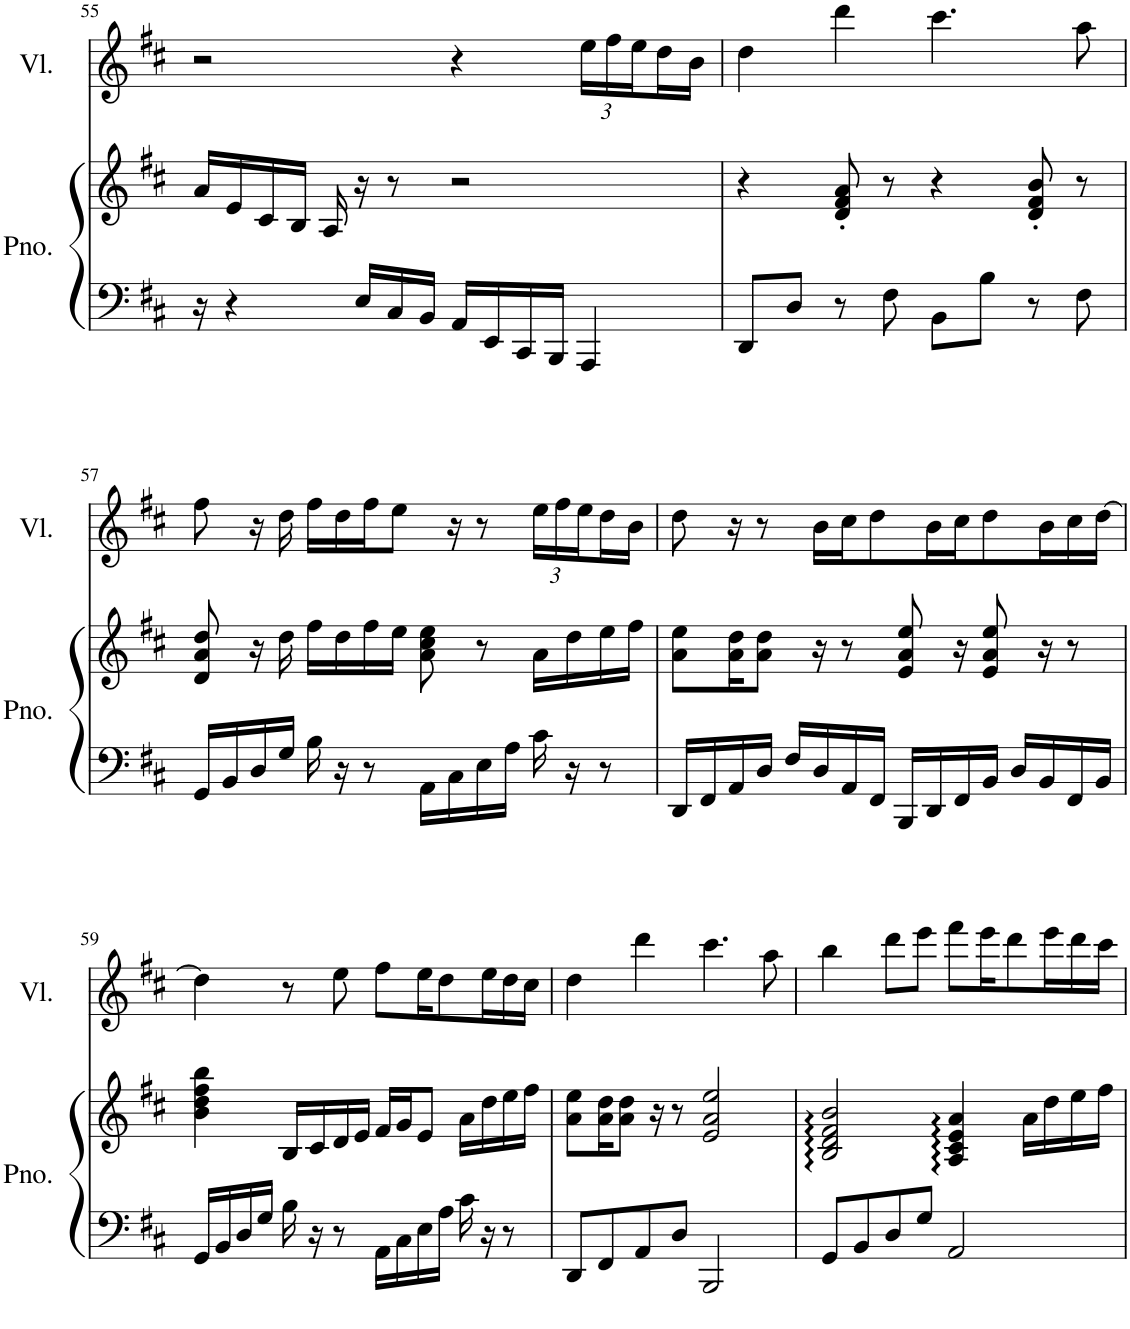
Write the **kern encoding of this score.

**kern	**kern	**kern
*part2	*part2	*part1
*staff3	*staff2	*staff1
*I"Klavier	*	*I"Violine
*	*	*I'Vl.
!!LO:PB:g=z
*clefF4	*clefG2	*clefG2
*k[f#c#]	*k[f#c#]	*k[f#c#]
*M4/4	*M4/4	*M4/4
=55	=55	=55
16r	16a/LL	2r
4r	16e/	.
.	16c#/	.
.	16B/JJ	.
.	16A/	.
16E/LL	16r	.
16C#/	8r	.
16BB/JJ	.	.
16AA/LL	2r	4r
16EE/	.	.
16CC#/	.	.
16BBB/JJ	.	.
*	*	*Xbrackettup
4AAA/	.	24ee\LL
.	.	24ff#\
.	.	24ee\
.	.	16dd\
.	.	16b\JJ
=56	=56	=56
8DD/L	4r	4dd\
8D/J	.	.
8r	8d/' 8f#/' 8a/'	4ddd\
8F#\	8r	.
8BB\L	4r	4.ccc#\
8B\J	.	.
8r	8d/' 8f#/' 8b/'	.
8F#\	8r	8aa\
!!LO:LB:g=z
=57	=57	=57
16GG/LL	8d/ 8a/ 8dd/	8ff#\
16BB/	.	.
16D/	16r	16r
16G/JJ	16dd\	16dd\
16B\	16ff#\LL	16ff#\LL
16r	16dd\	16dd\
8r	16ff#\	16ff#\J
.	16ee\JJ	8ee\J
16AA\LL	8a\ 8cc#\ 8ee\	.
16C#\	.	16r
16E\	8r	8r
16A\JJ	.	.
16c#\	16a\LL	24ee\LL
.	.	24ff#\
16r	16dd\	.
.	.	24ee\
8r	16ee\	16dd\
.	16ff#\JJ	16b\JJ
=58	=58	=58
16DD/LL	8a\ 8ee\L	8dd\
16FF#/	.	.
16AA/	16a\ 16dd\K	16r
16D/JJ	8a\ 8dd\J	8r
16F#/LL	.	.
16D/	16r	16b\LL
16AA/	8r	16cc#\J
16FF#/JJ	.	8dd\
16BBB/LL	8e/ 8a/ 8ee/	.
16DD/	.	16b\L
16FF#/	16r	16cc#\J
16BB/JJ	8e/ 8a/ 8ee/	8dd\
16D/LL	.	.
16BB/	16r	16b\L
16FF#/	8r	16cc#\
16BB/JJ	.	[16dd\JJ
!!LO:LB:g=z
=59	=59	=59
16GG/LL	4b\ 4dd\ 4ff#\ 4bb\	4dd\]
16BB/	.	.
16D/	.	.
16G/JJ	.	.
16B\	16B/LL	8r
16r	16c#/	.
8r	16d/	8ee\
.	16e/JJ	.
16AA\LL	16f#/LL	8ff#\L
16C#\	16g/J	.
16E\	8e/J	16ee\K
16A\JJ	.	8dd\
16c#\	16a\LL	.
16r	16dd\	16ee\L
8r	16ee\	16dd\
.	16ff#\JJ	16cc#\JJ
=60	=60	=60
8DD/L	8a\ 8ee\L	4dd\
8FF#/	16a\ 16dd\K	.
.	8a\ 8dd\J	.
8AA/	.	4ddd\
.	16r	.
8D/J	8r	.
2BBB/	2e/ 2a/ 2ee/	4.ccc#\
.	.	8aa\
=61	=61	=61
8GG/L	2B/ 2d/ 2f#/ 2b/	4bb\
8BB/	.	.
8D/	.	8ddd\L
8G/J	.	8eee\J
2AA/	4A/ 4c#/ 4e/ 4a/	8fff#\L
.	.	16eee\K
.	.	8ddd\
.	16a\LL	.
.	16dd\	16eee\L
.	16ee\	16ddd\
.	16ff#\JJ	16ccc#\JJ
=	=	=
*-	*-	*-
